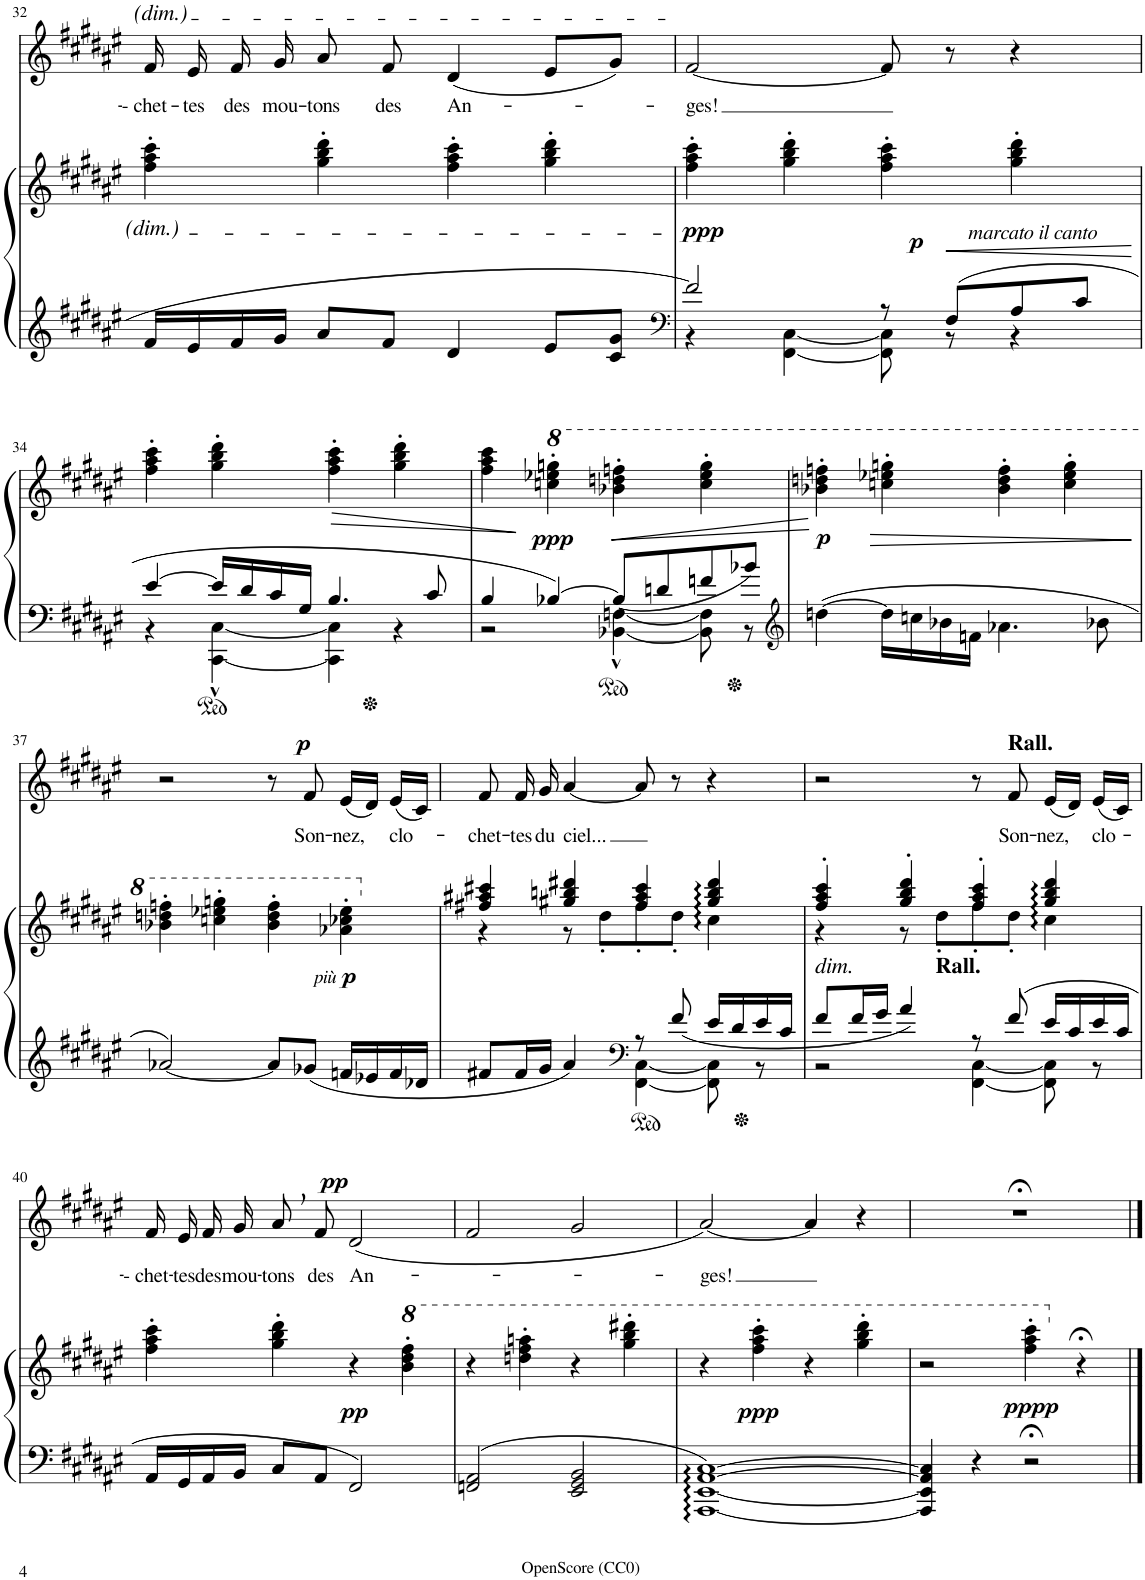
**kern	**kern	**dynam	**kern	**text	**dynam
*part2	*part2	*part2	*part1	*part1	*part1
*staff3	*staff2	*staff2/3	*staff1	*staff1	*staff1
*I"Piano	*	*	*I"Chant Voice	*	*
*I'Pno	*	*	*	*	*
!!LO:PB:g=z
*clefG2	*clefG2	*	*clefG2	*	*
*k[f#c#g#d#a#e#]	*k[f#c#g#d#a#e#]	*	*k[f#c#g#d#a#e#]	*	*
*M4/4	*M4/4	*	*M4/4	*	*
=32	=32	=32	=32	=32	=32
!	!	!	!	!LO:LY:b	!
16f#/LL	4ff#\' 4aa#\' 4ccc#\'	.	16f#/	-- chet-	.
!	!	!	!	!LO:LY:b	!
16e#/	.	.	16e#/	-tes	.
!	!	!	!	!LO:LY:b	!
16f#/	.	.	16f#/	des	.
!	!	!	!	!LO:LY:b	!
16g#/JJ	.	.	16g#/	mou-	.
!	!	!	!	!LO:LY:b	!
8a#/L	4gg#\' 4bb\' 4ddd#\'	.	8a#/	-tons	.
!	!	!	!	!LO:LY:b	!
8f#/J	.	.	8f#/	des	.
!	!	!	!	!LO:LY:b	!
4d#/	4ff#\' 4aa#\' 4ccc#\'	.	(4d#/	An-	.
8e#/L	4gg#\' 4bb\' 4ddd#\'	.	8e#/L	.	.
8c#/ 8g#/J	.	.	8g#/J)	.	.
=33	=33	=33	=33	=33	=33
*clefF4	*	*	*	*	*
*^	*	*	*	*	*
!	!	!	!LO:DY:b	!	!LO:LY:b	!
2f#/	4r	4ff#\' 4aa#\' 4ccc#\'	ppp	[2f#/	-ges!	.
.	[4FF#\ [4C#\	4gg#\' 4bb\' 4ddd#\'	.	.	.	.
!	!	!	!LO:DY:b	!	!	!
8r	8FF#\] 8C#\]	4ff#\' 4aa#\' 4ccc#\'	p	8f#/]	.	.
8F#/L	8r	.	.	8r	.	.
!	!	!LO:TX:b:i:t=marcato il canto	!	!	!	!
8A#/	4r	4gg#\' 4bb\' 4ddd#\'	.	4r	.	.
8c#/J	.	.	.	.	.	.
!!LO:LB:g=z
=34	=34	=34	=34	=34	=34	=34
[4e#/	4r	4ff#\' 4aa#\' 4ccc#\'	.	1r	.	.
16e#/LL]	[4CC#\^^ [4C#\^^	4gg#\' 4bb\' 4ddd#\'	.	.	.	.
16d#/	.	.	.	.	.	.
16c#/	.	.	.	.	.	.
16G#/JJ	.	.	.	.	.	.
4.B/	4CC#\] 4C#\]	4ff#\' 4aa#\' 4ccc#\'	.	.	.	.
.	4r	4gg#\' 4bb\' 4ddd#\'	.	.	.	.
8c#/	.	.	.	.	.	.
=35	=35	=35	=35	=35	=35	=35
4B/	2r	4ff#\ 4aa#\ 4ccc#\	.	1r	.	.
*	*	*8va	*	*	*	*
!	!	!	!LO:DY:b	!	!	!
[4B-X/	.	4cccn\' 4eee-X\' 4gggn\'	ppp	.	.	.
!	!	!	!LO:HP:b	!	!	!
8B-/L]	[4BB-X\^^ [4Fn\^^	4bb-X\' 4dddn\' 4fffn\'	<	.	.	.
8dn/	.	.	.	.	.	.
8fn/	8BB-\] 8F\]	4ccc\' 4eee-\' 4ggg\'	.	.	.	.
8b-X/J	8r	.	.	.	.	.
*v	*v	*	*	*	*	*
.	.	[	.	.	.
=36	=36	=36	=36	=36	=36
*clefG2	*	*	*	*	*
!	!	!LO:HP:b	!	!	!
!	!	!LO:DY:n=1:b	!	!	!
[4ddn\	4bb-X\' 4dddn\' 4fffn\'	> p	1r	.	.
16dd\LL]	4cccn\' 4eee-X\' 4gggn\'	.	.	.	.
16ccn\	.	.	.	.	.
16b-X\	.	.	.	.	.
16fn\JJ	.	.	.	.	.
4.a-X\	4bb-\' 4ddd\' 4fff\'	.	.	.	.
.	4ccc\' 4eee-\' 4ggg\'	.	.	.	.
8b-X\	.	.	.	.	.
.	.	]	.	.	.
!!LO:LB:g=z
=37	=37	=37	=37	=37	=37
[2a-X/	4bb-X\' 4dddn\' 4fffn\'	.	2r	.	.
.	4cccn\' 4eee-X\' 4gggn\'	.	.	.	.
!	!	!	!	!	!LO:DY:a
8a-/L]	4bb-\' 4ddd\' 4fff\'	.	8r	.	p
!	!	!	!	!LO:LY:b	!
8g-X/J	.	.	8f#/	Son-	.
!	!	!LO:DY:b	!	!LO:LY:b	!
!	!	!LO:DY:n=1:b	!	!	!
16fn/LL	4aa-X\' 4ccc-X\' 4eee-\'	other-dynamics p	(16e#/LL	-nez,	.
16e-X/	.	.	16d#/JJ)	.	.
!	!	!	!	!LO:LY:b	!
16f/	.	.	(16e#/LL	clo-	.
16d-X/JJ	.	.	16c#/JJ)	.	.
=38	=38	=38	=38	=38	=38
*^	*	*	*	*	*
*	*	*X8va	*	*	*	*
*	*	*^	*	*	*	*
!	!	!	!	!	!	!LO:LY:b	!
8f#X/L	2ryy	4ff#X/ 4aa#X/ 4ccc#X/	4r	.	8f#/	-chet-	.
!	!	!	!	!	!	!LO:LY:b	!
16f#/L	.	.	.	.	16f#/	-tes	.
!	!	!	!	!	!	!LO:LY:b	!
16g#/JJ	.	.	.	.	16g#/	du	.
!	!	!	!	!	!	!LO:LY:b	!
4a#/	.	4gg#X/ 4bbn/ 4ddd#X/	8r	.	[4a#/	ciel...	.
.	.	.	8dd#'\L	.	.	.	.
*clefF4	*	*	*	*	*	*	*
8r	[4FF#\ [4C#\	4ff#/ 4aa#/ 4ccc#/	8ff#'\	.	8a#/]	.	.
8f#/	.	.	8dd#'\J	.	8r	.	.
16e#/LL	8FF#\] 8C#\]	4gg#/ 4bb/ 4ddd#/	4cc#\	.	4r	.	.
16d#/	.	.	.	.	.	.	.
16e#/	8r	.	.	.	.	.	.
16c#/JJ	.	.	.	.	.	.	.
=39	=39	=39	=39	=39	=39	=39	=39
!	!	!LO:TX:b:i:t=dim.	!	!	!	!	!
8f#/L	2r	4ff#/' 4aa#/' 4ccc#/'	4r	.	2r	.	.
16f#/L	.	.	.	.	.	.	.
16g#/JJ	.	.	.	.	.	.	.
4a#/	.	4gg#/' 4bb/' 4ddd#/'	8r	.	.	.	.
!	!	!	!LO:TX:b:B:t=Rall.	!	!	!	!
.	.	.	8dd#'\L	.	.	.	.
8r	[4FF#\ [4C#\	4ff#/' 4aa#/' 4ccc#/'	8ff#'\	.	8r	.	.
!	!	!	!	!	!LO:TX:a:B:t=Rall.	!	!
!	!	!	!	!	!	!LO:LY:b	!
8f#/	.	.	8dd#'\J	.	8f#/	Son-	.
!	!	!	!	!	!	!LO:LY:b	!
16e#/LL	8FF#\] 8C#\]	4gg#/ 4bb/ 4ddd#/	4cc#\	.	(16e#/LL	-nez,	.
16c#/	.	.	.	.	16d#/JJ)	.	.
!	!	!	!	!	!	!LO:LY:b	!
16e#/	8r	.	.	.	(16e#/LL	clo-	.
16c#/JJ	.	.	.	.	16c#/JJ)	.	.
*v	*v	*	*	*	*	*	*
*	*v	*v	*	*	*	*
!!LO:LB:g=z
=40	=40	=40	=40	=40	=40
!	!	!	!	!LO:LY:b	!
16AA#/LL	4ff#\' 4aa#\' 4ccc#\'	.	16f#/	-- chet-	.
!	!	!	!	!LO:LY:b	!
16GG#/	.	.	16e#/	-tes	.
!	!	!	!	!LO:LY:b	!
16AA#/	.	.	16f#/	des	.
!	!	!	!	!LO:LY:b	!
16BB/JJ	.	.	16g#/	mou-	.
!	!	!	!	!LO:LY:b	!
8C#/L	4gg#\' 4bb\' 4ddd#\'	.	8a#,/	-tons	.
!	!	!	!	!LO:LY:b	!LO:DY:a
8AA#/J	.	.	8f#/	des	pp
!	!	!LO:DY:b	!	!LO:LY:b	!
2FF#/	4r	pp	(<2d#/	An-	.
*	*8va	*	*	*	*
.	4bb\' 4ddd#\' 4fff#\'	.	.	.	.
=41	=41	=41	=41	=41	=41
2FFn/ 2AA#/	4r	.	2f#/	.	.
.	4dddn\' 4fff#\' 4aaan\'	.	.	.	.
2EE#/ 2GG#/ 2BB/	4r	.	2g#/	.	.
.	4ggg#\' 4bbb\' 4dddd#X\'	.	.	.	.
=42	=42	=42	=42	=42	=42
!	!	!	!	!LO:LY:b	!
[1AAA# [1EE# [>1AA# [1C#	4r	.	[2a#/)	-ges!	.
!	!	!LO:DY:b	!	!	!
.	4fff#\' 4aaa#\' 4cccc#\'	ppp	.	.	.
.	4r	.	4a#/]	.	.
.	4ggg#\' 4bbb\' 4dddd#\'	.	4r	.	.
=43	=43	=43	=43	=43	=43
4AAA#/] 4EE#/] 4AA#/] 4C#/]	2r	.	1r;<	.	.
4r	.	.	.	.	.
!	!	!LO:DY:b	!	!	!
2r;<	4fff#\' 4aaa#\' 4cccc#\'	pppp	.	.	.
*	*X8va	*	*	*	*
.	4r;<	.	.	.	.
==	==	==	==	==	==
*-	*-	*-	*-	*-	*-
